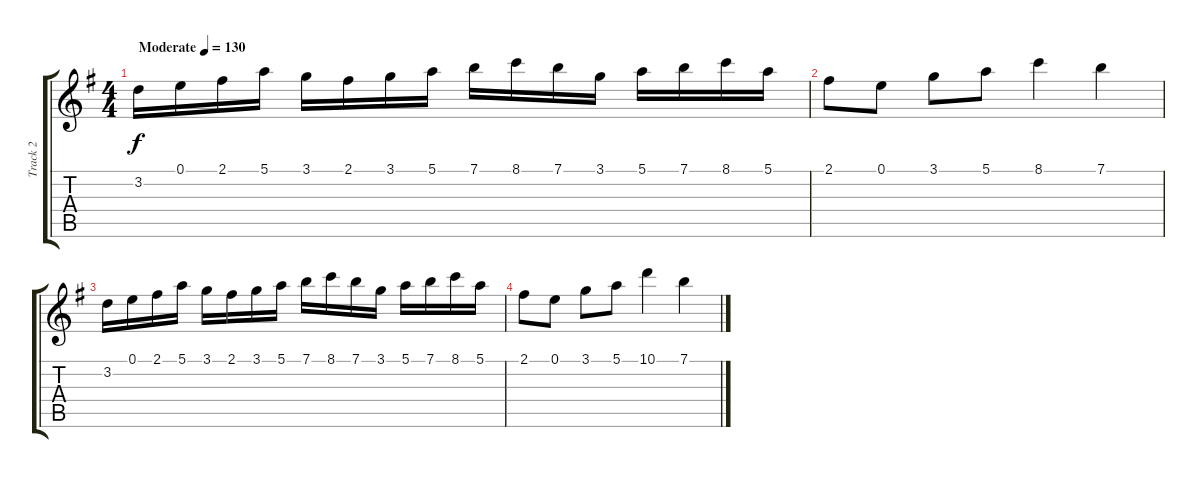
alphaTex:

\track ("Track 2" "Track 2") {instrument overdrivenguitar}
\staff {score tabs}
\tuning (E4 B3 G3 D3 A2 E2) {hide}
\ts (4 4)
\tempo (130 "Moderate")
\clef g2
\ks g
3.2.16{dy f instrument overdrivenguitar} 0.1.16 2.1.16 5.1.16 3.1.16 2.1.16 3.1.16 5.1.16 7.1.16 8.1.16 7.1.16 3.1.16 5.1.16 7.1.16 8.1.16 5.1.16 |
2.1.8 0.1.8 3.1.8 5.1.8 8.1.4 7.1.4 |
3.2.16 0.1.16 2.1.16 5.1.16 3.1.16 2.1.16 3.1.16 5.1.16 7.1.16 8.1.16 7.1.16 3.1.16 5.1.16 7.1.16 8.1.16 5.1.16 |
2.1.8 0.1.8 3.1.8 5.1.8 10.1.4 7.1.4
